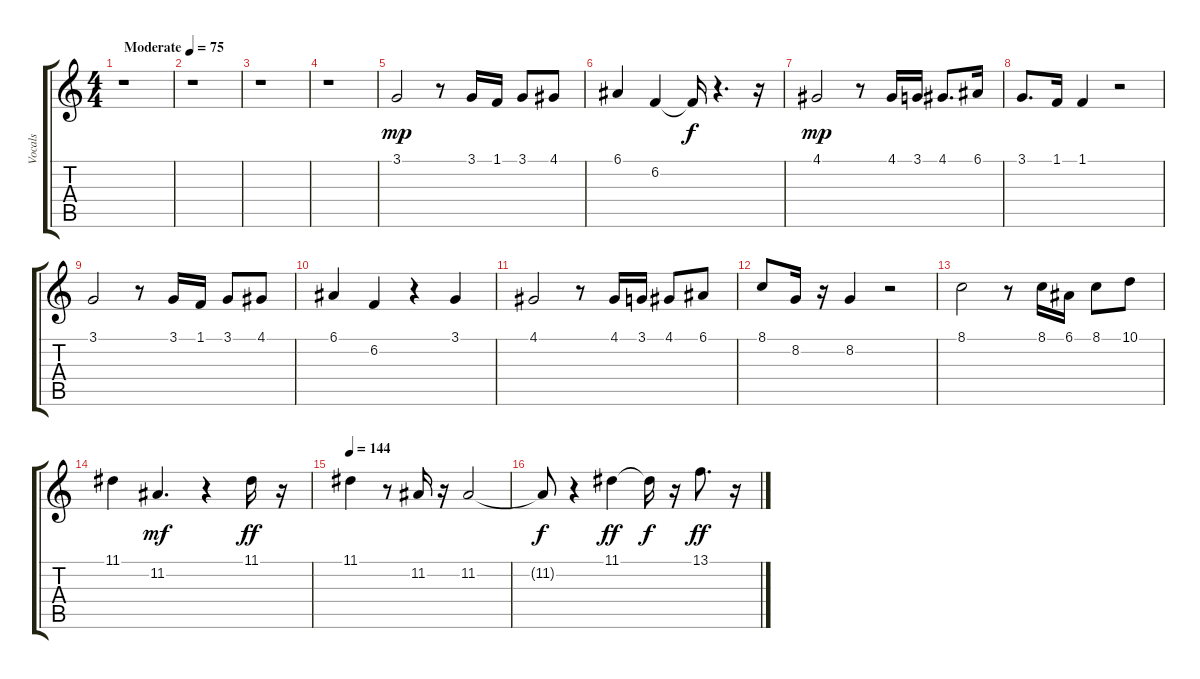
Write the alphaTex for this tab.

\track ("Vocals" "Vocals") {instrument sopranosax}
\staff {score tabs}
\tuning (E4 B3 G3 D3 A2 E2) {hide}
\ts (4 4)
\tempo (75 "Moderate")
\clef g2
\ks c
r.1{dy mp instrument sopranosax} |
r.1 |
r.1 |
r.1 |
3.1.2 r.8 3.1.16 1.1.16 3.1.8 4.1.8 |
6.1.4 6.2.4 6.2{t}.16{dy f} r.4{d} r.16 |
4.1.2{dy mp} r.8 4.1.16 3.1.16 4.1.8{d} 6.1.16 |
3.1.8{d} 1.1.16 1.1.4 r.2 |
3.1.2 r.8 3.1.16 1.1.16 3.1.8 4.1.8 |
6.1.4 6.2.4 r.4 3.1.4 |
4.1.2 r.8 4.1.16 3.1.16 4.1.8 6.1.8 |
8.1.8 8.2.16 r.16 8.2.4 r.2 |
8.1.2 r.8 8.1.16 6.1.16 8.1.8 10.1.8 |
11.1.4 11.2.4{d dy mf} r.4 11.1.16{dy ff} r.16 |
\tempo 144
11.1.4 r.8 11.2.16 r.16 11.2.2 |
11.2{t}.8{dy f} r.4 11.1.4{dy ff} 11.1{t}.16{dy f} r.16 13.1.8{d dy ff} r.16
